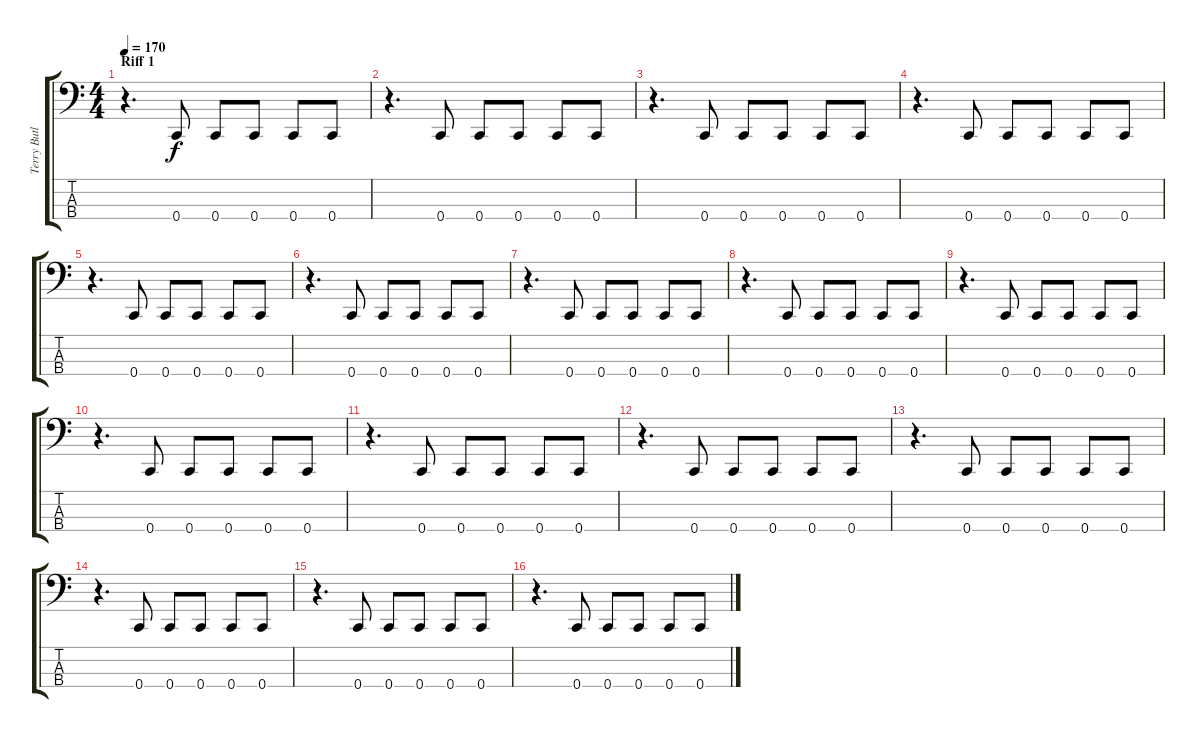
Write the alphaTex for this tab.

\track ("Terry Butler (Bass)" "Terry Butl") {instrument overdrivenguitar}
\staff {score tabs}
\tuning (F2 C2 G1 C1) {hide}
\ts (4 4)
\section ("" "Riff 1")
\tempo 170
\clef f4
\ks c
r.4{d dy f instrument overdrivenguitar} 0.4.8 0.4.8 0.4.8 0.4.8 0.4.8 |
r.4{d} 0.4.8 0.4.8 0.4.8 0.4.8 0.4.8 |
r.4{d} 0.4.8 0.4.8 0.4.8 0.4.8 0.4.8 |
r.4{d} 0.4.8 0.4.8 0.4.8 0.4.8 0.4.8 |
r.4{d} 0.4.8 0.4.8 0.4.8 0.4.8 0.4.8 |
r.4{d} 0.4.8 0.4.8 0.4.8 0.4.8 0.4.8 |
r.4{d} 0.4.8 0.4.8 0.4.8 0.4.8 0.4.8 |
r.4{d} 0.4.8 0.4.8 0.4.8 0.4.8 0.4.8 |
r.4{d} 0.4.8 0.4.8 0.4.8 0.4.8 0.4.8 |
r.4{d} 0.4.8 0.4.8 0.4.8 0.4.8 0.4.8 |
r.4{d} 0.4.8 0.4.8 0.4.8 0.4.8 0.4.8 |
r.4{d} 0.4.8 0.4.8 0.4.8 0.4.8 0.4.8 |
r.4{d} 0.4.8 0.4.8 0.4.8 0.4.8 0.4.8 |
r.4{d} 0.4.8 0.4.8 0.4.8 0.4.8 0.4.8 |
r.4{d} 0.4.8 0.4.8 0.4.8 0.4.8 0.4.8 |
r.4{d} 0.4.8 0.4.8 0.4.8 0.4.8 0.4.8
